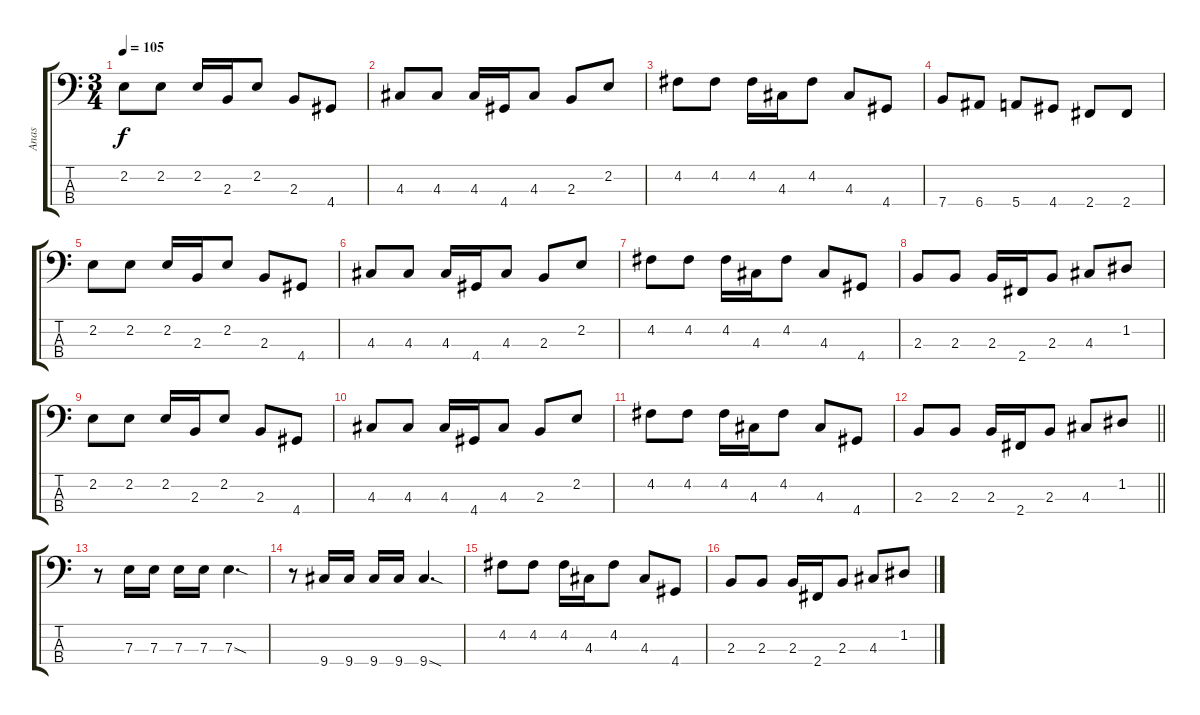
\track ("Anas" "Anas") {instrument electricbassfinger}
\staff {score tabs}
\tuning (G2 D2 A1 E1) {hide}
\ts (3 4)
\tempo 105
\clef f4
\ks c
2.2.8{dy f} 2.2.8 2.2.16 2.3.16 2.2.8 2.3.8 4.4.8 |
4.3.8 4.3.8 4.3.16 4.4.16 4.3.8 2.3.8 2.2.8 |
4.2.8 4.2.8 4.2.16 4.3.16 4.2.8 4.3.8 4.4.8 |
7.4.8 6.4.8 5.4.8 4.4.8 2.4.8 2.4.8 |
2.2.8 2.2.8 2.2.16 2.3.16 2.2.8 2.3.8 4.4.8 |
4.3.8 4.3.8 4.3.16 4.4.16 4.3.8 2.3.8 2.2.8 |
4.2.8 4.2.8 4.2.16 4.3.16 4.2.8 4.3.8 4.4.8 |
2.3.8 2.3.8 2.3.16 2.4.16 2.3.8 4.3.8 1.2.8 |
2.2.8 2.2.8 2.2.16 2.3.16 2.2.8 2.3.8 4.4.8 |
4.3.8 4.3.8 4.3.16 4.4.16 4.3.8 2.3.8 2.2.8 |
4.2.8 4.2.8 4.2.16 4.3.16 4.2.8 4.3.8 4.4.8 |
\barLineRight lightlight
2.3.8 2.3.8 2.3.16 2.4.16 2.3.8 4.3.8 1.2.8 |
r.8 7.3.16 7.3.16 7.3.16 7.3.16 7.3{sod}.4{d} |
r.8 9.4.16 9.4.16 9.4.16 9.4.16 9.4{sod}.4{d} |
4.2.8 4.2.8 4.2.16 4.3.16 4.2.8 4.3.8 4.4.8 |
2.3.8 2.3.8 2.3.16 2.4.16 2.3.8 4.3.8 1.2.8
